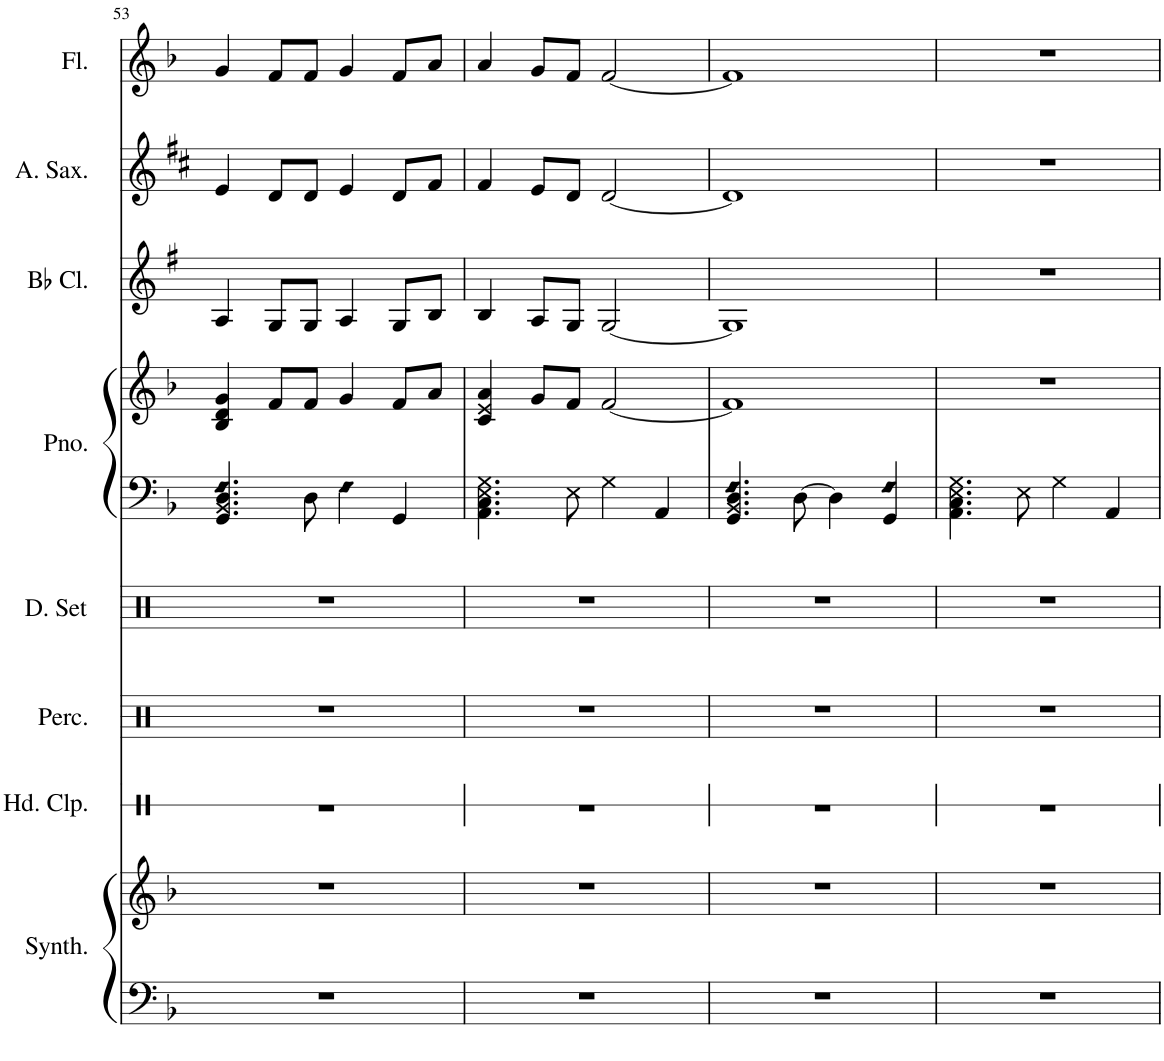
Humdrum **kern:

**kern	**kern	**kern	**kern	**kern	**kern	**kern	**kern	**kern	**kern
*part8	*part8	*part7	*part6	*part5	*part4	*part4	*part3	*part2	*part1
*staff10	*staff9	*staff8	*staff7	*staff6	*staff5	*staff4	*staff3	*staff2	*staff1
*I"Bass Synthesiser	*	*I"Hand Clap	*I"Percussion	*I"Drumset	*I"Piano	*	*I"Bb Clarinet	*I"Alto Saxophone	*I"Flute
*I'Synth.	*	*I'Hd. Clp.	*I'Perc.	*I'D. Set	*I'Pno.	*	*I'Bb Cl.	*I'A. Sax.	*I'Fl.
!!LO:PB:g=z
*clefF4	*clefG2	*clefX	*clefX	*clefX	*clefF4	*clefG2	*clefG2	*clefG2	*clefG2
*	*	*	*	*	*	*	*Trd1c2	*Trd5c9	*
*k[b-]	*k[b-]	*k[]	*k[]	*k[]	*k[b-]	*k[b-]	*k[f#]	*k[f#c#]	*k[b-]
*M4/4	*M4/4	*M4/4	*M4/4	*M4/4	*M4/4	*M4/4	*M4/4	*M4/4	*M4/4
=53	=53	=53	=53	=53	=53	=53	=53	=53	=53
!	!	!	!	!	!LO:N:n=4:head=diamond	!	!	!	!
1r	1r	1r	1r	1r	4.GG/ 4.BB-/ 4.D/ 4.F/	4B-/ 4d/ 4g/	4A/	4e/	4g/
.	.	.	.	.	.	8f/L	8G/L	8d/L	8f/L
.	.	.	.	.	8D\	8f/J	8G/J	8d/J	8f/J
!	!	!	!	!	!LO:N:head=diamond	!	!	!	!
.	.	.	.	.	4F\	4g/	4A/	4e/	4g/
.	.	.	.	.	4GG/	8f/L	8G/L	8d/L	8f/L
.	.	.	.	.	.	8a/J	8B/J	8f#/J	8a/J
=54	=54	=54	=54	=54	=54	=54	=54	=54	=54
1r	1r	1r	1r	1r	4.AA\ 4.C\ 4.E\ 4.G\	4c/ 4e/ 4a/	4B/	4f#/	4a/
.	.	.	.	.	.	8g/L	8A/L	8e/L	8g/L
.	.	.	.	.	8E\	8f/J	8G/J	8d/J	8f/J
.	.	.	.	.	4G\	[2f/	[2G/	[2d/	[2f/
.	.	.	.	.	4AA/	.	.	.	.
=55	=55	=55	=55	=55	=55	=55	=55	=55	=55
!	!	!	!	!	!LO:N:n=4:head=diamond	!	!	!	!
1r	1r	1r	1r	1r	4.GG/ 4.BB-/ 4.D/ 4.F/	1f]	1G]	1d]	1f]
.	.	.	.	.	[8D\	.	.	.	.
.	.	.	.	.	4D\]	.	.	.	.
!	!	!	!	!	!LO:N:n=2:head=diamond	!	!	!	!
.	.	.	.	.	4GG/ 4F/	.	.	.	.
=56	=56	=56	=56	=56	=56	=56	=56	=56	=56
1r	1r	1r	1r	1r	4.AA\ 4.C\ 4.E\ 4.G\	1r	1r	1r	1r
.	.	.	.	.	8E\	.	.	.	.
.	.	.	.	.	4G\	.	.	.	.
.	.	.	.	.	4AA/	.	.	.	.
=	=	=	=	=	=	=	=	=	=
*-	*-	*-	*-	*-	*-	*-	*-	*-	*-
